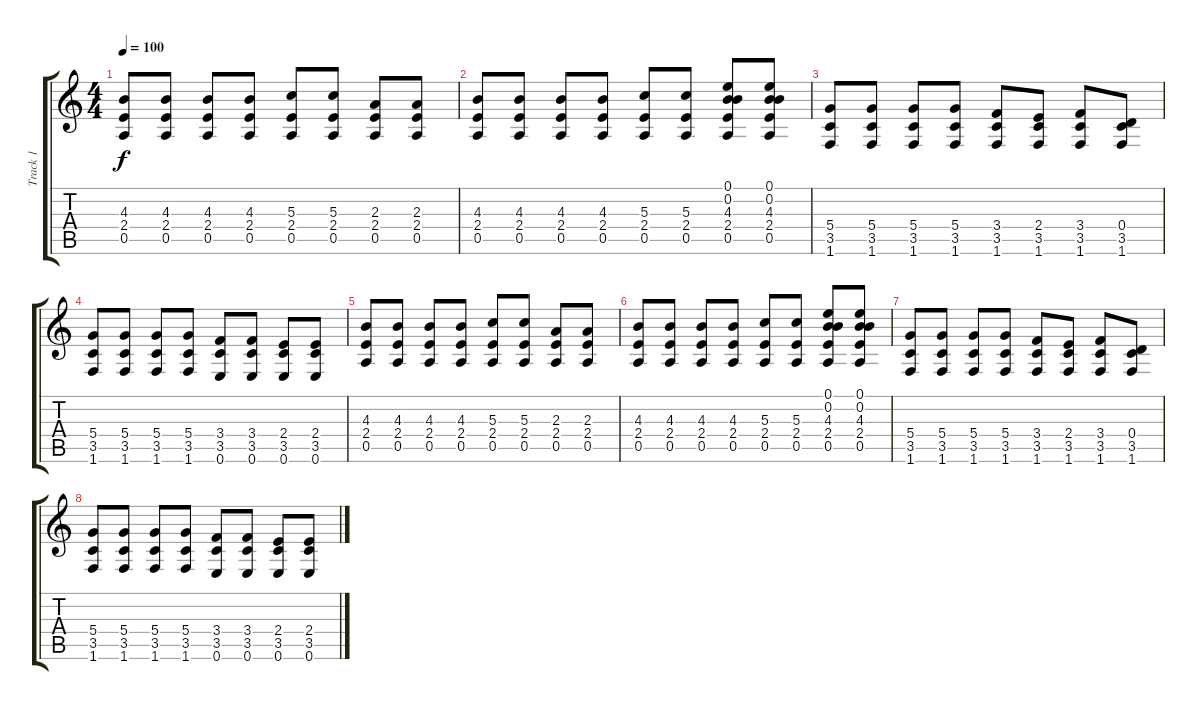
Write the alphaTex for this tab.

\track ("Track 1" "Track 1") {instrument electricguitarjazz}
\staff {score tabs}
\tuning (E4 B3 G3 D3 A2 E2) {hide}
\ts (4 4)
\tempo 100
\clef g2
\ks c
(4.3 2.4 0.5).8{dy f instrument overdrivenguitar} (4.3 2.4 0.5).8 (4.3 2.4 0.5).8 (4.3 2.4 0.5).8 (5.3 2.4 0.5).8 (5.3 2.4 0.5).8 (2.3 2.4 0.5).8 (2.3 2.4 0.5).8 |
(4.3 2.4 0.5).8 (4.3 2.4 0.5).8 (4.3 2.4 0.5).8 (4.3 2.4 0.5).8 (5.3 2.4 0.5).8 (5.3 2.4 0.5).8 (0.1 0.2 4.3 2.4 0.5).8 (0.1 0.2 4.3 2.4 0.5).8 |
(5.4 3.5 1.6).8 (5.4 3.5 1.6).8 (5.4 3.5 1.6).8 (5.4 3.5 1.6).8 (3.4 3.5 1.6).8 (2.4 3.5 1.6).8 (3.4 3.5 1.6).8 (0.4 3.5 1.6).8 |
(5.4 3.5 1.6).8 (5.4 3.5 1.6).8 (5.4 3.5 1.6).8 (5.4 3.5 1.6).8 (3.4 3.5 0.6).8 (3.4 3.5 0.6).8 (2.4 3.5 0.6).8 (2.4 3.5 0.6).8 |
(4.3 2.4 0.5).8{instrument overdrivenguitar} (4.3 2.4 0.5).8 (4.3 2.4 0.5).8 (4.3 2.4 0.5).8 (5.3 2.4 0.5).8 (5.3 2.4 0.5).8 (2.3 2.4 0.5).8 (2.3 2.4 0.5).8 |
(4.3 2.4 0.5).8 (4.3 2.4 0.5).8 (4.3 2.4 0.5).8 (4.3 2.4 0.5).8 (5.3 2.4 0.5).8 (5.3 2.4 0.5).8 (0.1 0.2 4.3 2.4 0.5).8 (0.1 0.2 4.3 2.4 0.5).8 |
(5.4 3.5 1.6).8 (5.4 3.5 1.6).8 (5.4 3.5 1.6).8 (5.4 3.5 1.6).8 (3.4 3.5 1.6).8 (2.4 3.5 1.6).8 (3.4 3.5 1.6).8 (0.4 3.5 1.6).8 |
(5.4 3.5 1.6).8 (5.4 3.5 1.6).8 (5.4 3.5 1.6).8 (5.4 3.5 1.6).8 (3.4 3.5 0.6).8 (3.4 3.5 0.6).8 (2.4 3.5 0.6).8 (2.4 3.5 0.6).8
